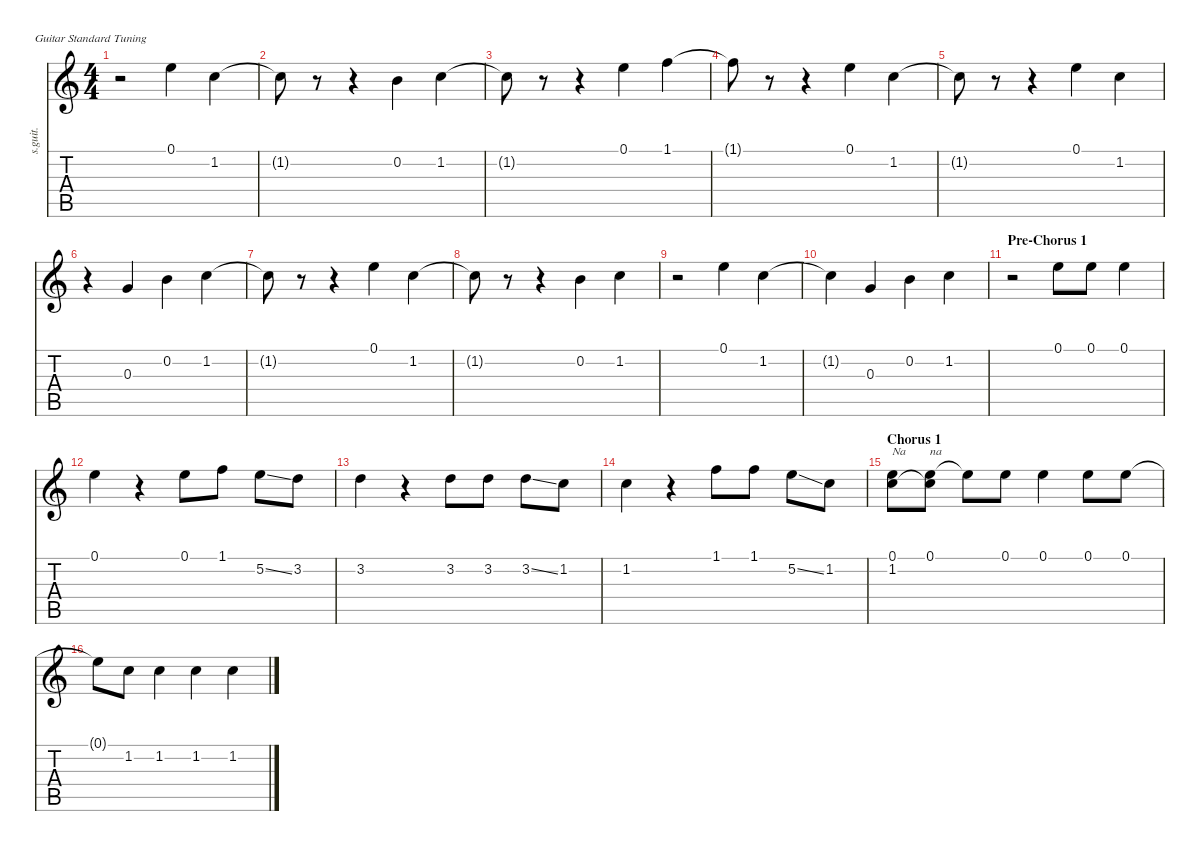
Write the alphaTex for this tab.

\defaultSystemsLayout 4
\hideDynamics
\bracketExtendMode nobrackets
\track ("Tom - Lead Vocals" "s.guit.") {instrument tenorsax}
\staff {score tabs}
\tuning (E4 B3 G3 D3 A2 E2)
\displaytranspose 12
\ts (4 4)
\tempo (149 hide)
\clef g2
\ks c
r.2{dy f} 0.1.4{lyrics (0 "") lyrics (1 "") lyrics (2 "") lyrics (3 "") lyrics (4 "")} 1.2.4{lyrics (0 "") lyrics (1 "") lyrics (2 "") lyrics (3 "") lyrics (4 "")} |
1.2{t}.8{lyrics (0 "") lyrics (1 "") lyrics (2 "") lyrics (3 "") lyrics (4 "")} r.8 r.4 0.2.4{lyrics (0 "") lyrics (1 "") lyrics (2 "") lyrics (3 "") lyrics (4 "")} 1.2.4{lyrics (0 "") lyrics (1 "") lyrics (2 "") lyrics (3 "") lyrics (4 "")} |
1.2{t}.8{lyrics (0 "") lyrics (1 "") lyrics (2 "") lyrics (3 "") lyrics (4 "")} r.8 r.4 0.1.4{lyrics (0 "") lyrics (1 "") lyrics (2 "") lyrics (3 "") lyrics (4 "")} 1.1.4{lyrics (0 "") lyrics (1 "") lyrics (2 "") lyrics (3 "") lyrics (4 "")} |
1.1{t}.8{lyrics (0 "") lyrics (1 "") lyrics (2 "") lyrics (3 "") lyrics (4 "")} r.8 r.4 0.1.4{lyrics (0 "") lyrics (1 "") lyrics (2 "") lyrics (3 "") lyrics (4 "")} 1.2.4{lyrics (0 "") lyrics (1 "") lyrics (2 "") lyrics (3 "") lyrics (4 "")} |
1.2{t}.8{lyrics (0 "") lyrics (1 "") lyrics (2 "") lyrics (3 "") lyrics (4 "")} r.8 r.4 0.1.4{lyrics (0 "") lyrics (1 "") lyrics (2 "") lyrics (3 "") lyrics (4 "")} 1.2.4{lyrics (0 "") lyrics (1 "") lyrics (2 "") lyrics (3 "") lyrics (4 "")} |
r.4 0.3.4{lyrics (0 "") lyrics (1 "") lyrics (2 "") lyrics (3 "") lyrics (4 "")} 0.2.4{lyrics (0 "") lyrics (1 "") lyrics (2 "") lyrics (3 "") lyrics (4 "")} 1.2.4{lyrics (0 "") lyrics (1 "") lyrics (2 "") lyrics (3 "") lyrics (4 "")} |
1.2{t}.8{lyrics (0 "") lyrics (1 "") lyrics (2 "") lyrics (3 "") lyrics (4 "")} r.8 r.4 0.1.4{lyrics (0 "") lyrics (1 "") lyrics (2 "") lyrics (3 "") lyrics (4 "")} 1.2.4{lyrics (0 "") lyrics (1 "") lyrics (2 "") lyrics (3 "") lyrics (4 "")} |
1.2{t}.8{lyrics (0 "") lyrics (1 "") lyrics (2 "") lyrics (3 "") lyrics (4 "")} r.8 r.4 0.2.4{lyrics (0 "") lyrics (1 "") lyrics (2 "") lyrics (3 "") lyrics (4 "")} 1.2.4{lyrics (0 "") lyrics (1 "") lyrics (2 "") lyrics (3 "") lyrics (4 "")} |
r.2 0.1.4{lyrics (0 "") lyrics (1 "") lyrics (2 "") lyrics (3 "") lyrics (4 "")} 1.2.4{lyrics (0 "") lyrics (1 "") lyrics (2 "") lyrics (3 "") lyrics (4 "")} |
1.2{t}.4{lyrics (0 "") lyrics (1 "") lyrics (2 "") lyrics (3 "") lyrics (4 "")} 0.3.4{lyrics (0 "") lyrics (1 "") lyrics (2 "") lyrics (3 "") lyrics (4 "")} 0.2.4{lyrics (0 "") lyrics (1 "") lyrics (2 "") lyrics (3 "") lyrics (4 "")} 1.2.4{lyrics (0 "") lyrics (1 "") lyrics (2 "") lyrics (3 "") lyrics (4 "")} |
\section ("" "Pre-Chorus 1")
r.2 0.1.8{lyrics (0 "") lyrics (1 "") lyrics (2 "") lyrics (3 "") lyrics (4 "")} 0.1.8{lyrics (0 "") lyrics (1 "") lyrics (2 "") lyrics (3 "") lyrics (4 "")} 0.1.4{lyrics (0 "") lyrics (1 "") lyrics (2 "") lyrics (3 "") lyrics (4 "")} |
0.1.4{lyrics (0 "") lyrics (1 "") lyrics (2 "") lyrics (3 "") lyrics (4 "")} r.4 0.1.8{lyrics (0 "") lyrics (1 "") lyrics (2 "") lyrics (3 "") lyrics (4 "")} 1.1.8{lyrics (0 "") lyrics (1 "") lyrics (2 "") lyrics (3 "") lyrics (4 "")} 5.2{ss}.8{lyrics (0 "") lyrics (1 "") lyrics (2 "") lyrics (3 "") lyrics (4 "")} 3.2.8{lyrics (0 "") lyrics (1 "") lyrics (2 "") lyrics (3 "") lyrics (4 "")} |
3.2.4{lyrics (0 "") lyrics (1 "") lyrics (2 "") lyrics (3 "") lyrics (4 "")} r.4 3.2.8{lyrics (0 "") lyrics (1 "") lyrics (2 "") lyrics (3 "") lyrics (4 "")} 3.2.8{lyrics (0 "") lyrics (1 "") lyrics (2 "") lyrics (3 "") lyrics (4 "")} 3.2{ss}.8{lyrics (0 "") lyrics (1 "") lyrics (2 "") lyrics (3 "") lyrics (4 "")} 1.2.8{lyrics (0 "") lyrics (1 "") lyrics (2 "") lyrics (3 "") lyrics (4 "")} |
1.2.4{lyrics (0 "") lyrics (1 "") lyrics (2 "") lyrics (3 "") lyrics (4 "")} r.4 1.1.8{lyrics (0 "") lyrics (1 "") lyrics (2 "") lyrics (3 "") lyrics (4 "")} 1.1.8{lyrics (0 "") lyrics (1 "") lyrics (2 "") lyrics (3 "") lyrics (4 "")} 5.2{ss}.8{lyrics (0 "") lyrics (1 "") lyrics (2 "") lyrics (3 "") lyrics (4 "")} 1.2.8{lyrics (0 "") lyrics (1 "") lyrics (2 "") lyrics (3 "") lyrics (4 "")} |
\section ("" "Chorus 1")
(0.1 1.2).8{txt "Na" lyrics (0 "") lyrics (1 "") lyrics (2 "") lyrics (3 "") lyrics (4 "")} (0.1 1.2{t}).8{txt "na" lyrics (0 "") lyrics (1 "") lyrics (2 "") lyrics (3 "") lyrics (4 "")} 0.1{t}.8{lyrics (0 "") lyrics (1 "") lyrics (2 "") lyrics (3 "") lyrics (4 "")} 0.1.8{lyrics (0 "") lyrics (1 "") lyrics (2 "") lyrics (3 "") lyrics (4 "")} 0.1.4{lyrics (0 "") lyrics (1 "") lyrics (2 "") lyrics (3 "") lyrics (4 "")} 0.1.8{lyrics (0 "") lyrics (1 "") lyrics (2 "") lyrics (3 "") lyrics (4 "")} 0.1.8{lyrics (0 "") lyrics (1 "") lyrics (2 "") lyrics (3 "") lyrics (4 "")} |
0.1{t}.8{lyrics (0 "") lyrics (1 "") lyrics (2 "") lyrics (3 "") lyrics (4 "")} 1.2.8{lyrics (0 "") lyrics (1 "") lyrics (2 "") lyrics (3 "") lyrics (4 "")} 1.2.4{lyrics (0 "") lyrics (1 "") lyrics (2 "") lyrics (3 "") lyrics (4 "")} 1.2.4{lyrics (0 "") lyrics (1 "") lyrics (2 "") lyrics (3 "") lyrics (4 "")} 1.2.4{lyrics (0 "") lyrics (1 "") lyrics (2 "") lyrics (3 "") lyrics (4 "")}
